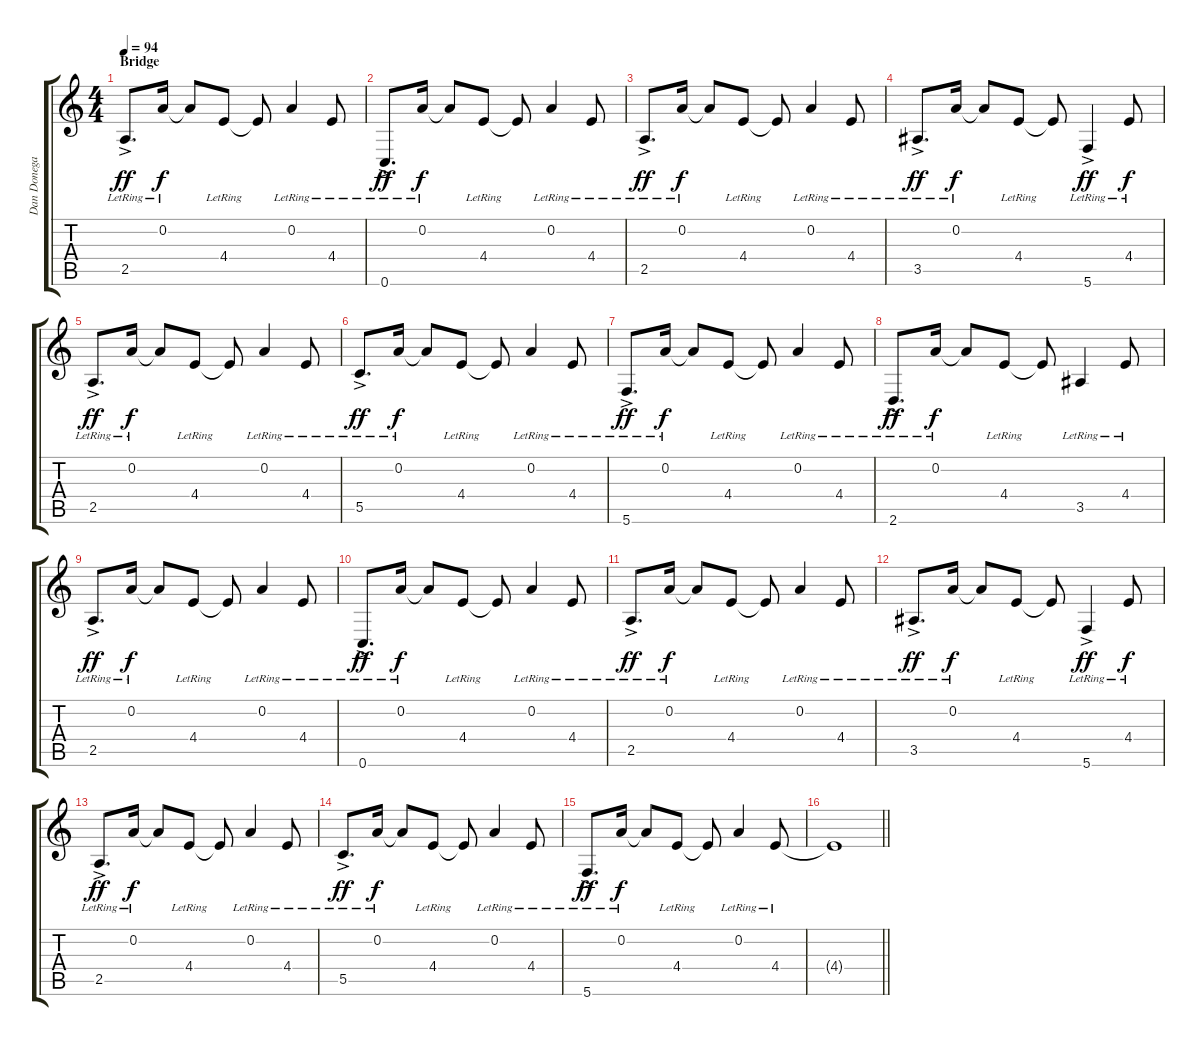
\track ("Dan Donegan" "Dan Donega") {instrument distortionguitar}
\staff {score tabs}
\tuning (D4 A3 F3 C3 G2 C2) {hide}
\ts (4 4)
\section ("" "Bridge")
\tempo 94
\clef g2
\ks c
2.5{ac lr}.8{d dy ff instrument electricguitarclean} 0.2{lr}.16{dy f} 0.2{t}.8 4.4{lr}.8 4.4{t}.8 0.2{lr}.4 4.4{lr}.8 |
0.6{ac lr}.8{d dy ff} 0.2{lr}.16{dy f} 0.2{t}.8 4.4{lr}.8 4.4{t}.8 0.2{lr}.4 4.4{lr}.8 |
2.5{ac lr}.8{d dy ff} 0.2{lr}.16{dy f} 0.2{t}.8 4.4{lr}.8 4.4{t}.8 0.2{lr}.4 4.4{lr}.8 |
3.5{ac lr}.8{d dy ff} 0.2{lr}.16{dy f} 0.2{t}.8 4.4{lr}.8 4.4{t}.8 5.6{ac lr}.4{dy ff} 4.4{lr}.8{dy f} |
2.5{ac lr}.8{d dy ff} 0.2{lr}.16{dy f} 0.2{t}.8 4.4{lr}.8 4.4{t}.8 0.2{lr}.4 4.4{lr}.8 |
5.5{ac lr}.8{d dy ff} 0.2{lr}.16{dy f} 0.2{t}.8 4.4{lr}.8 4.4{t}.8 0.2{lr}.4 4.4{lr}.8 |
5.6{ac lr}.8{d dy ff} 0.2{lr}.16{dy f} 0.2{t}.8 4.4{lr}.8 4.4{t}.8 0.2{lr}.4 4.4{lr}.8 |
2.6{ac lr}.8{d dy ff} 0.2{lr}.16{dy f} 0.2{t}.8 4.4{lr}.8 4.4{t}.8 3.5{lr}.4 4.4{lr}.8 |
2.5{ac lr}.8{d dy ff instrument electricguitarclean} 0.2{lr}.16{dy f} 0.2{t}.8 4.4{lr}.8 4.4{t}.8 0.2{lr}.4 4.4{lr}.8 |
0.6{ac lr}.8{d dy ff} 0.2{lr}.16{dy f} 0.2{t}.8 4.4{lr}.8 4.4{t}.8 0.2{lr}.4 4.4{lr}.8 |
2.5{ac lr}.8{d dy ff} 0.2{lr}.16{dy f} 0.2{t}.8 4.4{lr}.8 4.4{t}.8 0.2{lr}.4 4.4{lr}.8 |
3.5{ac lr}.8{d dy ff} 0.2{lr}.16{dy f} 0.2{t}.8 4.4{lr}.8 4.4{t}.8 5.6{ac lr}.4{dy ff} 4.4{lr}.8{dy f} |
2.5{ac lr}.8{d dy ff} 0.2{lr}.16{dy f} 0.2{t}.8 4.4{lr}.8 4.4{t}.8 0.2{lr}.4 4.4{lr}.8 |
5.5{ac lr}.8{d dy ff} 0.2{lr}.16{dy f} 0.2{t}.8 4.4{lr}.8 4.4{t}.8 0.2{lr}.4 4.4{lr}.8 |
5.6{ac lr}.8{d dy ff} 0.2{lr}.16{dy f} 0.2{t}.8 4.4{lr}.8 4.4{t}.8 0.2{lr}.4 4.4{lr}.8 |
\barLineRight lightlight
4.4{t}.1
